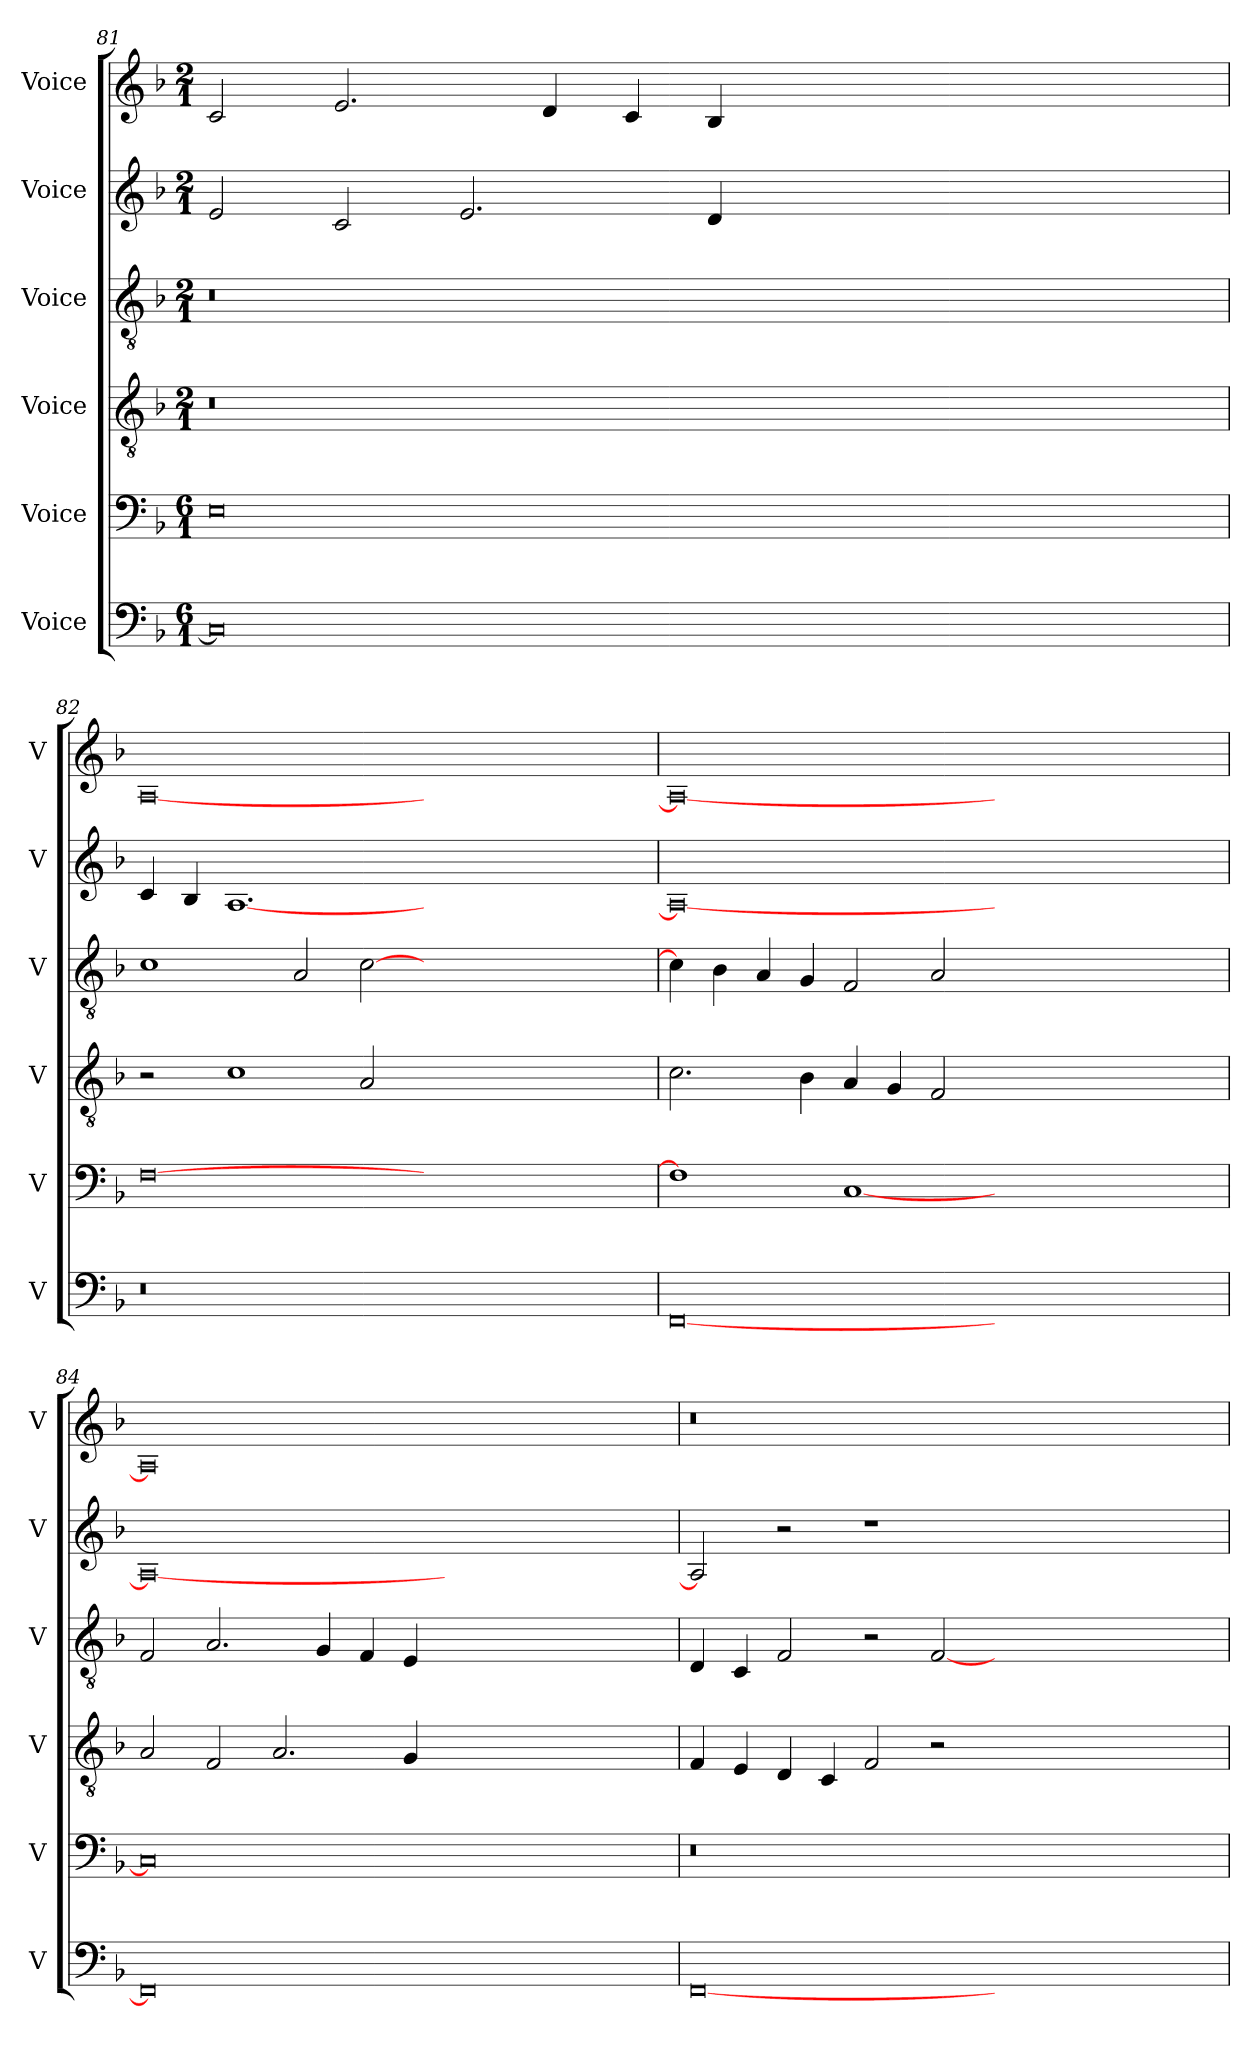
**kern	**kern	**kern	**kern	**kern	**kern
*part6	*part5	*part4	*part3	*part2	*part1
*staff6	*staff5	*staff4	*staff3	*staff2	*staff1
*I"Voice	*I"Voice	*I"Voice	*I"Voice	*I"Voice	*I"Voice
*I'V	*I'V	*I'V	*I'V	*I'V	*I'V
*clefF4	*clefF4	*clefGv2	*clefGv2	*clefG2	*clefG2
*k[b-]	*k[b-]	*k[b-]	*k[b-]	*k[b-]	*k[b-]
*M6/1	*M6/1	*M2/1	*M2/1	*M2/1	*M2/1
=81	=81	=81	=81	=81	=81
0C]	0E	0r	0r	2e/	2c/
.	.	.	.	2c/	2.e/
.	.	.	.	2.e/	.
.	.	.	.	.	4d/
.	.	.	.	.	4c/
.	.	.	.	4d/	4B-/
00ryy	00ryy	00ryy	00ryy	00ryy	00ryy
!!LO:LB:g=z
=82	=82	=82	=82	=82	=82
0r	[0F	2r	1c	4c/	[0A
.	.	.	.	4B-/	.
.	.	1c	.	[1.A	.
.	.	.	2A/	.	.
.	.	2A/	[2c\	.	.
00ryy	00ryy	00ryy	00ryy	00ryy	00ryy
=83	=83	=83	=83	=83	=83
[0FF	1F]	2.c\	4c\]	0A_	0A_
.	.	.	4B-\	.	.
.	.	.	4A/	.	.
.	.	4B-\	4G/	.	.
.	[1C	4A/	2F/	.	.
.	.	4G/	.	.	.
.	.	2F/	2A/	.	.
00ryy	00ryy	00ryy	00ryy	00ryy	00ryy
!!LO:PB:g=z
=84	=84	=84	=84	=84	=84
0FF]	0C]	2A/	2F/	0A_	0A]
.	.	2F/	2.A/	.	.
.	.	2.A/	.	.	.
.	.	.	4G/	.	.
.	.	.	4F/	.	.
.	.	4G/	4E/	.	.
00ryy	00ryy	00ryy	00ryy	00ryy	00ryy
=85	=85	=85	=85	=85	=85
[0FF	0r	4F/	4D/	2A/]	0r
.	.	4E/	4C/	.	.
.	.	4D/	2F/	2r	.
.	.	4C/	.	.	.
.	.	2F/	2r	1r	.
.	.	2r	[2F/	.	.
00ryy	00ryy	00ryy	00ryy	00ryy	00ryy
=	=	=	=	=	=
*-	*-	*-	*-	*-	*-
